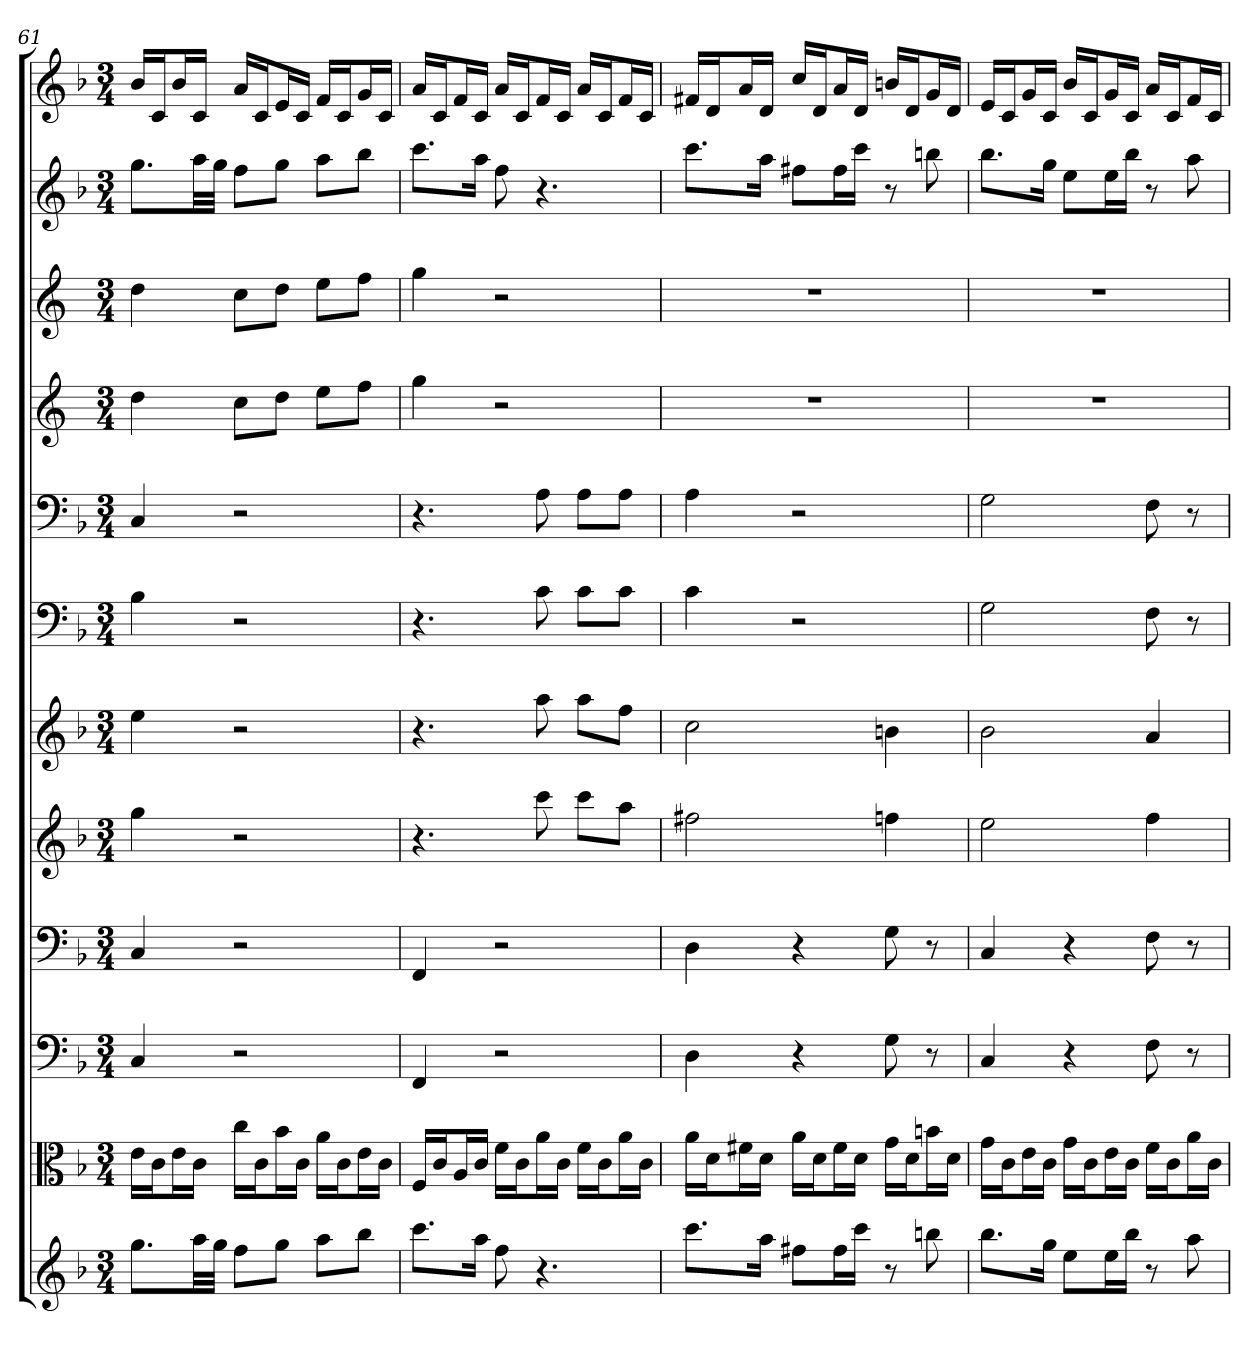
**kern	**kern	**kern	**kern	**kern	**kern	**kern	**kern	**kern	**kern	**kern	**kern
*part12	*part11	*part10	*part9	*part8	*part7	*part6	*part5	*part4	*part3	*part2	*part1
*staff12	*staff11	*staff10	*staff9	*staff8	*staff7	*staff6	*staff5	*staff4	*staff3	*staff2	*staff1
*	*clefC3	*clefF4	*clefF4	*	*	*clefF4	*clefF4	*	*	*	*
*k[b-]	*k[b-]	*k[b-]	*k[b-]	*k[b-]	*k[b-]	*k[b-]	*k[b-]	*k[]	*k[]	*k[b-]	*k[b-]
*F:	*F:	*F:	*F:	*F:	*F:	*F:	*F:	*	*	*F:	*F:
*M3/4	*M3/4	*M3/4	*M3/4	*M3/4	*M3/4	*M3/4	*M3/4	*M3/4	*M3/4	*M3/4	*M3/4
=61	=61	=61	=61	=61	=61	=61	=61	=61	=61	=61	=61
8.ggL	16e\LL	4C	4C	4gg	4ee	4B-	4C	4dd	4dd	8.ggL	16b-LL
.	16c\J	.	.	.	.	.	.	.	.	.	16cJ
.	16e\L	.	.	.	.	.	.	.	.	.	16b-L
32aaLL	16c\JJ	.	.	.	.	.	.	.	.	32aaLL	16cJJ
32ggJJJ	.	.	.	.	.	.	.	.	.	32ggJJJ	.
8ffL	16cc\LL	2r	2r	2r	2r	2r	2r	8ccL	8ccL	8ffL	16aLL
.	16c\J	.	.	.	.	.	.	.	.	.	16cJ
8ggJ	16b-\L	.	.	.	.	.	.	8ddJ	8ddJ	8ggJ	16eL
.	16c\JJ	.	.	.	.	.	.	.	.	.	16cJJ
8aaL	16a\LL	.	.	.	.	.	.	8eeL	8eeL	8aaL	16fLL
.	16c\J	.	.	.	.	.	.	.	.	.	16cJ
8bb-J	16e\L	.	.	.	.	.	.	8ffJ	8ffJ	8bb-J	16gL
.	16c\JJ	.	.	.	.	.	.	.	.	.	16cJJ
=62	=62	=62	=62	=62	=62	=62	=62	=62	=62	=62	=62
8.cccL	16F/LL	4FF	4FF	4.r	4.r	4.r	4.r	4gg	4gg	8.cccL	16aLL
.	16c/J	.	.	.	.	.	.	.	.	.	16cJ
.	16A/L	.	.	.	.	.	.	.	.	.	16fL
16aaJk	16c/JJ	.	.	.	.	.	.	.	.	16aaJk	16cJJ
8ff	16f\LL	2r	2r	.	.	.	.	2r	2r	8ff	16aLL
.	16c\J	.	.	.	.	.	.	.	.	.	16cJ
4.r	16a\L	.	.	8ccc	8aa	8c	8A	.	.	4.r	16fL
.	16c\JJ	.	.	.	.	.	.	.	.	.	16cJJ
.	16f\LL	.	.	8cccL	8aaL	8c\L	8A\L	.	.	.	16aLL
.	16c\J	.	.	.	.	.	.	.	.	.	16cJ
.	16a\L	.	.	8aaJ	8ffJ	8c\J	8A\J	.	.	.	16fL
.	16c\JJ	.	.	.	.	.	.	.	.	.	16cJJ
=63	=63	=63	=63	=63	=63	=63	=63	=63	=63	=63	=63
8.cccL	16a\LL	4D	4D	2ff#X	2cc	4c	4A	2.r	2.r	8.cccL	16f#XLL
.	16d\J	.	.	.	.	.	.	.	.	.	16dJ
.	16f#X\L	.	.	.	.	.	.	.	.	.	16aL
16aaJk	16d\JJ	.	.	.	.	.	.	.	.	16aaJk	16dJJ
8ff#XL	16a\LL	4r	4r	.	.	2r	2r	.	.	8ff#XL	16ccLL
.	16d\J	.	.	.	.	.	.	.	.	.	16dJ
16ff#L	16f#\L	.	.	.	.	.	.	.	.	16ff#L	16aL
16cccJJ	16d\JJ	.	.	.	.	.	.	.	.	16cccJJ	16dJJ
8r	16g\LL	8G	8G	4ffn	4bn	.	.	.	.	8r	16bnLL
.	16d\J	.	.	.	.	.	.	.	.	.	16dJ
8bbn	16bn\L	8r	8r	.	.	.	.	.	.	8bbn	16gL
.	16d\JJ	.	.	.	.	.	.	.	.	.	16dJJ
=64	=64	=64	=64	=64	=64	=64	=64	=64	=64	=64	=64
8.bb-L	16g\LL	4C	4C	2ee	2b-	2G	2G	2.r	2.r	8.bb-L	16eLL
.	16c\J	.	.	.	.	.	.	.	.	.	16cJ
.	16e\L	.	.	.	.	.	.	.	.	.	16gL
16ggJk	16c\JJ	.	.	.	.	.	.	.	.	16ggJk	16cJJ
8eeL	16g\LL	4r	4r	.	.	.	.	.	.	8eeL	16b-LL
.	16c\J	.	.	.	.	.	.	.	.	.	16cJ
16eeL	16e\L	.	.	.	.	.	.	.	.	16eeL	16gL
16bb-JJ	16c\JJ	.	.	.	.	.	.	.	.	16bb-JJ	16cJJ
8r	16f\LL	8F	8F	4ff	4a	8F	8F	.	.	8r	16aLL
.	16c\J	.	.	.	.	.	.	.	.	.	16cJ
8aa	16a\L	8r	8r	.	.	8r	8r	.	.	8aa	16fL
.	16c\JJ	.	.	.	.	.	.	.	.	.	16cJJ
=	=	=	=	=	=	=	=	=	=	=	=
*-	*-	*-	*-	*-	*-	*-	*-	*-	*-	*-	*-
